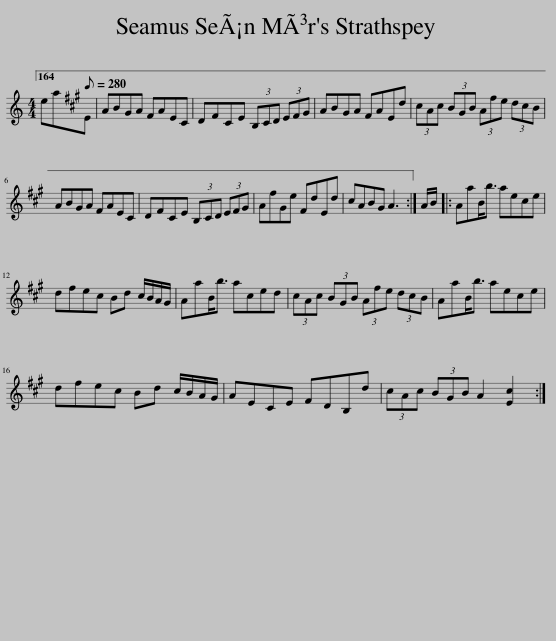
X:1
L:1/8
M:4/4
I:linebreak $
K:C
V:1 treble
V:1
 ea[Q:1/8=280]E | AB^GA ^FAE^C | D^F^CE (3B,CD (3EF^G | AB^GA ^FAEd | (3^cAc (3B^GB (3A^fe (3dcB |$ %5
 AB^GA ^FAE^C | D^F^CE (3B,CD (3EF^G | A^f^Ge ^FdEd | ^cAB^G A3 :| A/B/ |: %10
 AaB<b ae^ce |$ d^fe^c Bd c/B/A/^G/ | AaB<b a^ced | (3^cAc (3B^GB (3A^fe (3dcB | AaB<b ae^ce |$ %15
 d^fe^c Bd c/B/A/^G/ | AE^CE ^FDB,d | (3^cAc (3B^GB A2 [Ec]2 :| %18
